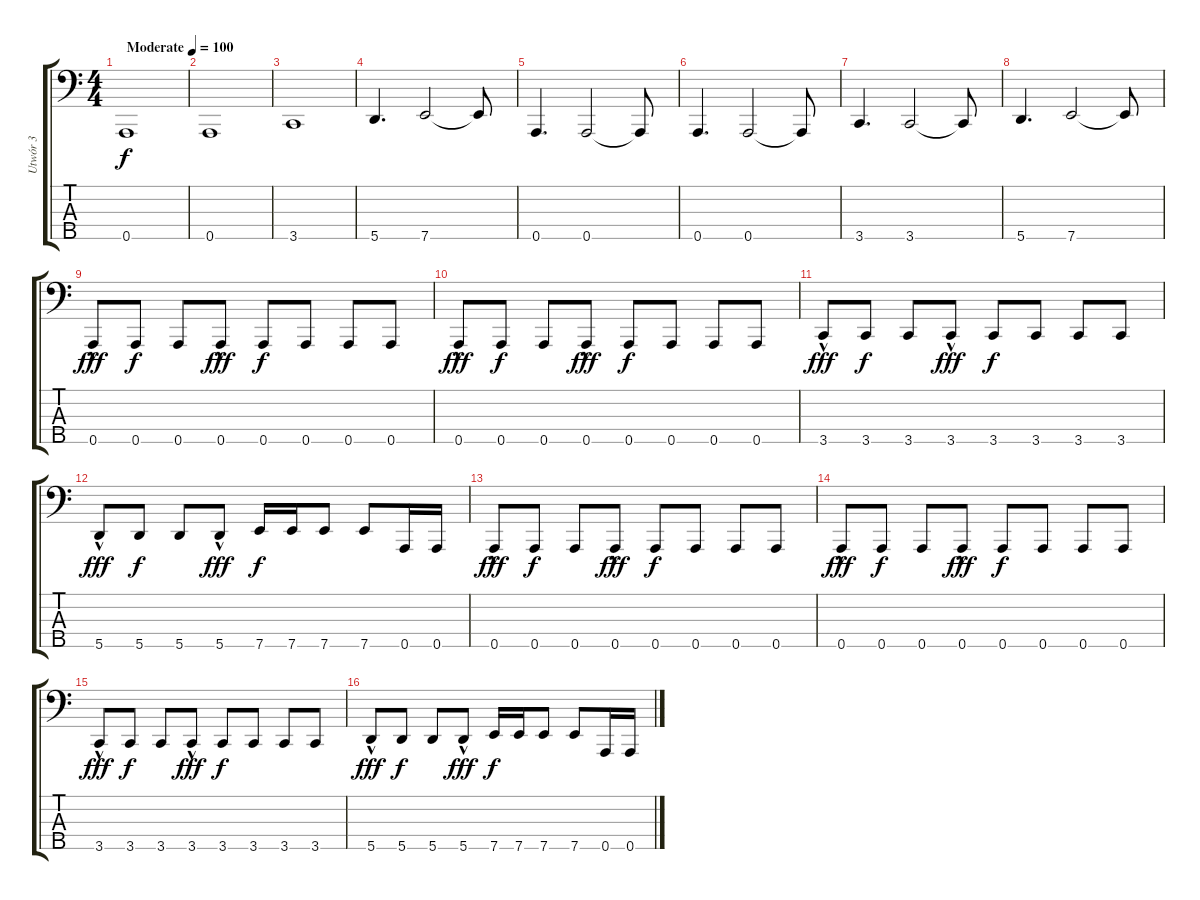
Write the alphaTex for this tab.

\track ("Utwór 3" "Utwór 3") {instrument electricbasspick}
\staff {score tabs}
\tuning (F2 C2 G1 D1 A0) {hide}
\ts (4 4)
\tempo (100 "Moderate")
\clef f4
\ks c
0.5.1{dy f instrument electricbasspick} |
0.5.1 |
3.5.1 |
5.5.4{d} 7.5.2 7.5{t}.8 |
0.5.4{d} 0.5.2 0.5{t}.8 |
0.5.4{d} 0.5.2 0.5{t}.8 |
3.5.4{d} 3.5.2 3.5{t}.8 |
5.5.4{d} 7.5.2 7.5{t}.8 |
0.5{hac}.8{dy fff} 0.5.8{dy f} 0.5.8 0.5{hac}.8{dy fff} 0.5.8{dy f} 0.5.8 0.5.8 0.5.8 |
0.5{hac}.8{dy fff} 0.5.8{dy f} 0.5.8 0.5{hac}.8{dy fff} 0.5.8{dy f} 0.5.8 0.5.8 0.5.8 |
3.5{hac}.8{dy fff} 3.5.8{dy f} 3.5.8 3.5{hac}.8{dy fff} 3.5.8{dy f} 3.5.8 3.5.8 3.5.8 |
5.5{hac}.8{dy fff} 5.5.8{dy f} 5.5.8 5.5{hac}.8{dy fff} 7.5.16{dy f} 7.5.16 7.5.8 7.5.8 0.5.16 0.5.16 |
0.5{hac}.8{dy fff} 0.5.8{dy f} 0.5.8 0.5{hac}.8{dy fff} 0.5.8{dy f} 0.5.8 0.5.8 0.5.8 |
0.5{hac}.8{dy fff} 0.5.8{dy f} 0.5.8 0.5{hac}.8{dy fff} 0.5.8{dy f} 0.5.8 0.5.8 0.5.8 |
3.5{hac}.8{dy fff} 3.5.8{dy f} 3.5.8 3.5{hac}.8{dy fff} 3.5.8{dy f} 3.5.8 3.5.8 3.5.8 |
5.5{hac}.8{dy fff} 5.5.8{dy f} 5.5.8 5.5{hac}.8{dy fff} 7.5.16{dy f} 7.5.16 7.5.8 7.5.8 0.5.16 0.5.16
